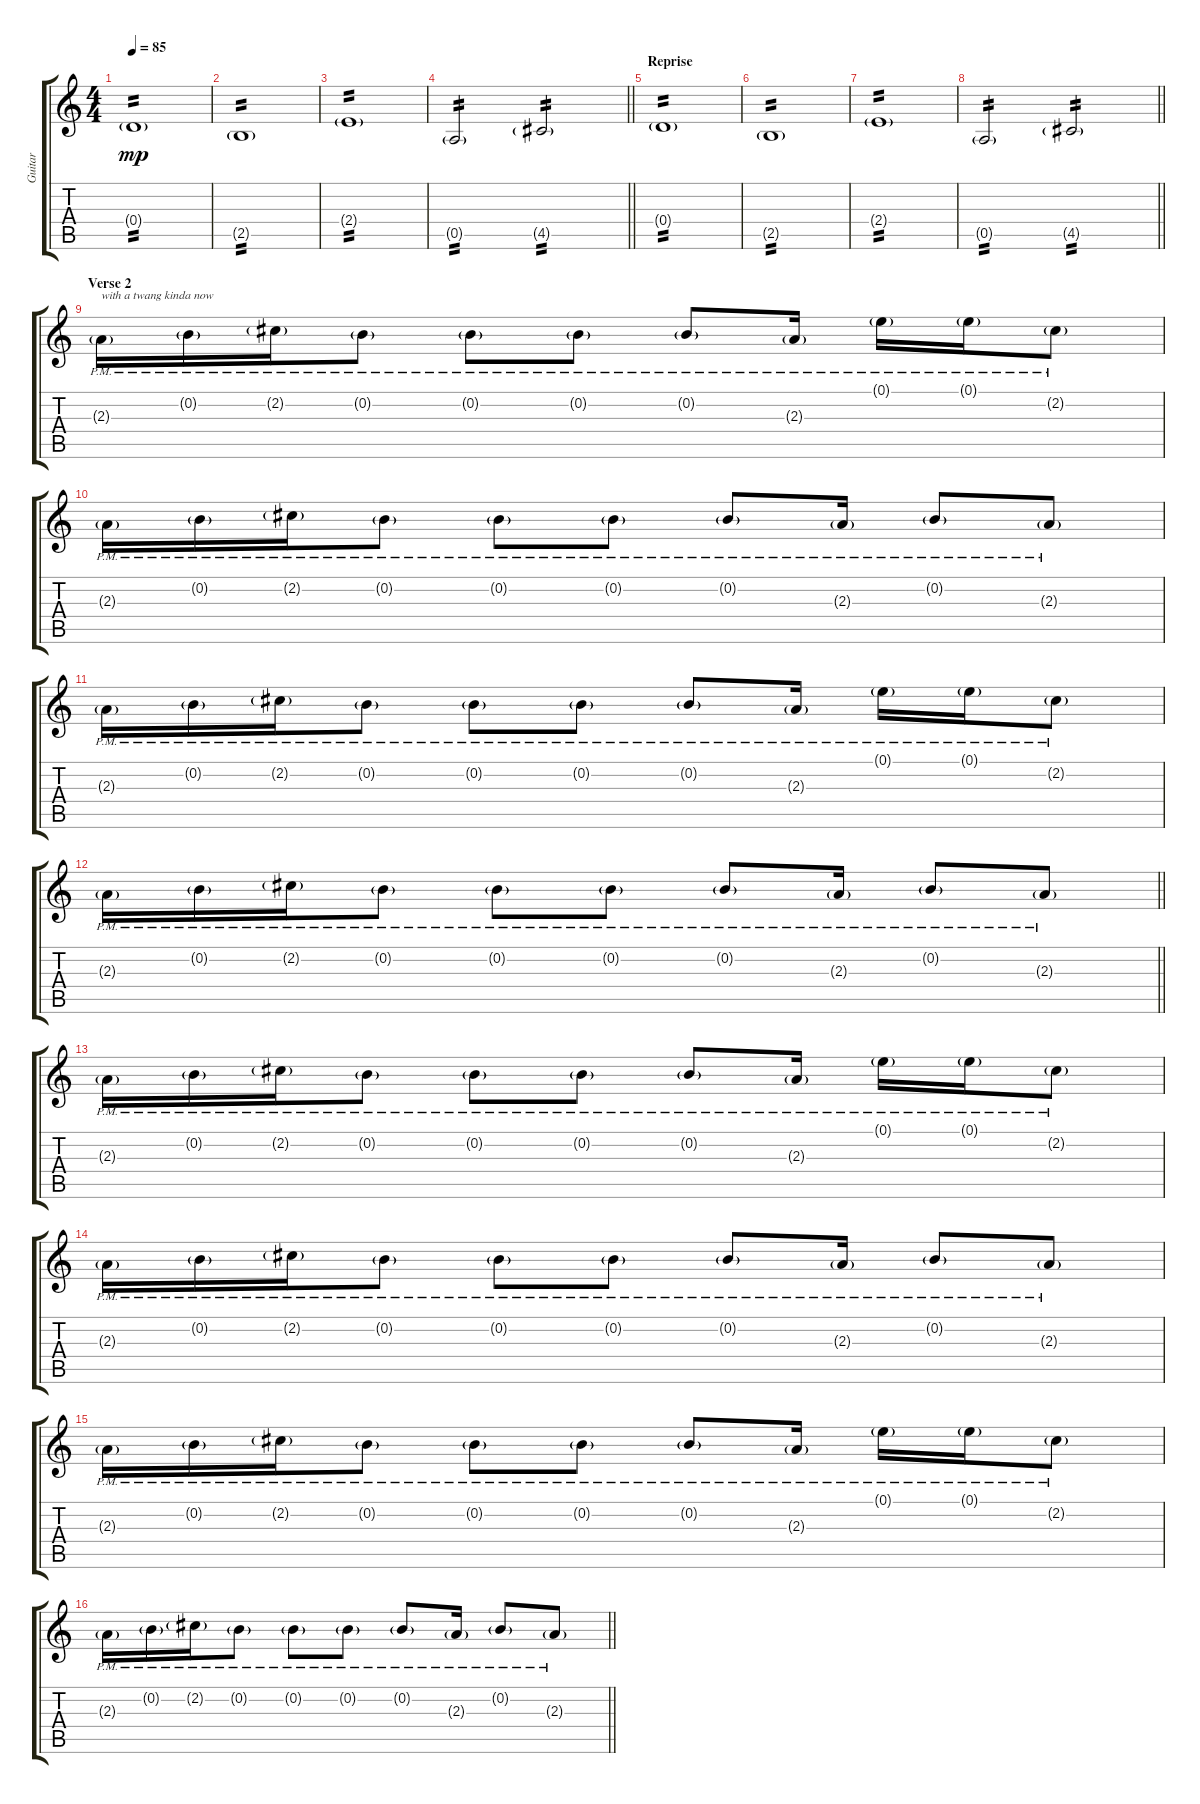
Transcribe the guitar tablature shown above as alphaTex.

\track ("Guitar" "Guitar") {instrument electricguitarjazz}
\staff {score tabs}
\tuning (E4 B3 G3 D3 A2 E2) {hide}
\ts (4 4)
\tempo 85
\clef g2
\ks c
0.4{g}.1{tp 2 dy mp} |
2.5{g}.1{tp 2} |
2.4{g}.1{tp 2} |
\barLineRight lightlight
0.5{g}.2{tp 2} 4.5{g}.2{tp 2} |
\section ("" "Reprise")
0.4{g}.1{tp 2} |
2.5{g}.1{tp 2} |
2.4{g}.1{tp 2} |
\barLineRight lightlight
0.5{g}.2{tp 2} 4.5{g}.2{tp 2} |
\section ("" "Verse 2")
2.3{g pm}.16{txt "with a twang kinda now"} 0.2{g pm}.16 2.2{g pm}.16 0.2{g pm}.8 0.2{g pm}.8 0.2{g pm}.8 0.2{g pm}.8 2.3{g pm}.16 0.1{g pm}.16 0.1{g pm}.16 2.2{g pm}.8 |
2.3{g pm}.16 0.2{g pm}.16 2.2{g pm}.16 0.2{g pm}.8 0.2{g pm}.8 0.2{g pm}.8 0.2{g pm}.8 2.3{g pm}.16 0.2{g pm}.8 2.3{g pm}.8 |
2.3{g pm}.16 0.2{g pm}.16 2.2{g pm}.16 0.2{g pm}.8 0.2{g pm}.8 0.2{g pm}.8 0.2{g pm}.8 2.3{g pm}.16 0.1{g pm}.16 0.1{g pm}.16 2.2{g pm}.8 |
\barLineRight lightlight
2.3{g pm}.16 0.2{g pm}.16 2.2{g pm}.16 0.2{g pm}.8 0.2{g pm}.8 0.2{g pm}.8 0.2{g pm}.8 2.3{g pm}.16 0.2{g pm}.8 2.3{g pm}.8 |
2.3{g pm}.16 0.2{g pm}.16 2.2{g pm}.16 0.2{g pm}.8 0.2{g pm}.8 0.2{g pm}.8 0.2{g pm}.8 2.3{g pm}.16 0.1{g pm}.16 0.1{g pm}.16 2.2{g pm}.8 |
2.3{g pm}.16 0.2{g pm}.16 2.2{g pm}.16 0.2{g pm}.8 0.2{g pm}.8 0.2{g pm}.8 0.2{g pm}.8 2.3{g pm}.16 0.2{g pm}.8 2.3{g pm}.8 |
2.3{g pm}.16 0.2{g pm}.16 2.2{g pm}.16 0.2{g pm}.8 0.2{g pm}.8 0.2{g pm}.8 0.2{g pm}.8 2.3{g pm}.16 0.1{g pm}.16 0.1{g pm}.16 2.2{g pm}.8 |
\barLineRight lightlight
2.3{g pm}.16 0.2{g pm}.16 2.2{g pm}.16 0.2{g pm}.8 0.2{g pm}.8 0.2{g pm}.8 0.2{g pm}.8 2.3{g pm}.16 0.2{g pm}.8 2.3{g pm}.8
